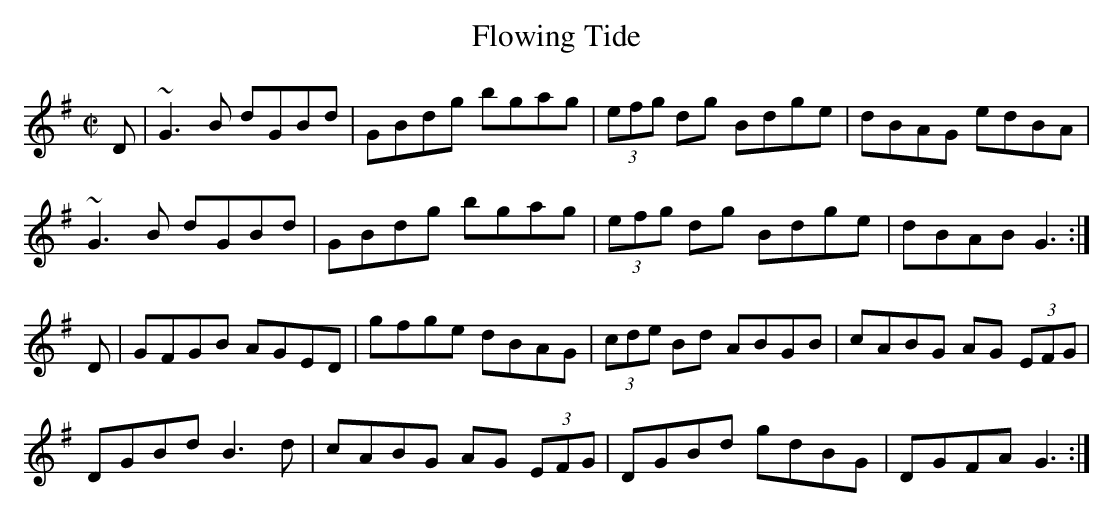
X:1
T:Flowing Tide
E:7
M:C|
L:1/8
K:G
D|~G3B dGBd|GBdg bgag|(3efg dg Bdge|dBAG edBA|
~G3B dGBd|GBdg bgag|(3efg dg Bdge|dBAB G3:|
D|GFGB AGED|gfge dBAG|(3cde Bd ABGB|cABG AG (3EFG|
DGBd B3d|cABG AG (3EFG|DGBd gdBG|DGFA G3:|
